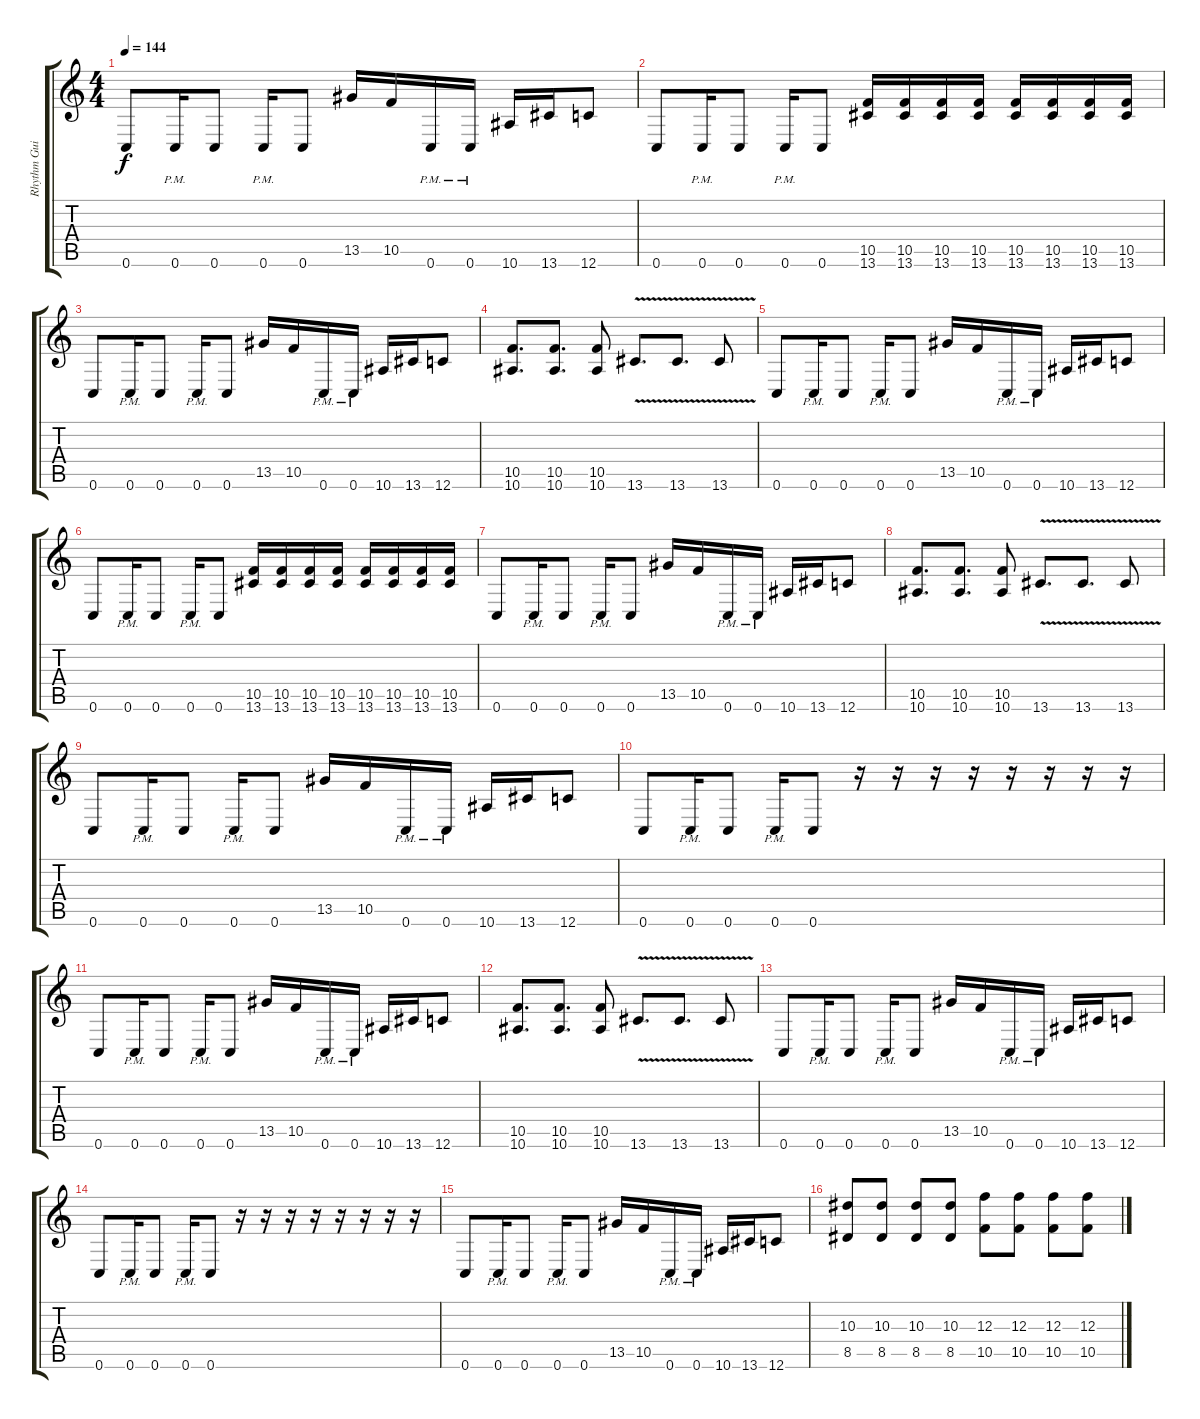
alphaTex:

\track ("Rhythm Guitar 2" "Rhythm Gui") {instrument distortionguitar}
\staff {score tabs}
\tuning (D4 A3 F3 C3 G2 C2) {hide}
\ts (4 4)
\tempo 144
\clef g2
\ks c
0.6.8{dy f} 0.6{pm}.16 0.6.8 0.6{pm}.16 0.6.8 13.5.16 10.5.16 0.6{pm}.16 0.6{pm}.16 10.6.16 13.6.16 12.6.8 |
0.6.8 0.6{pm}.16 0.6.8 0.6{pm}.16 0.6.8 (10.5 13.6).16 (10.5 13.6).16 (10.5 13.6).16 (10.5 13.6).16 (10.5 13.6).16 (10.5 13.6).16 (10.5 13.6).16 (10.5 13.6).16 |
0.6.8 0.6{pm}.16 0.6.8 0.6{pm}.16 0.6.8 13.5.16 10.5.16 0.6{pm}.16 0.6{pm}.16 10.6.16 13.6.16 12.6.8 |
(10.5 10.6).8{d} (10.5 10.6).8{d} (10.5 10.6).8 13.6{v}.8{d} 13.6{v}.8{d} 13.6{v}.8 |
0.6.8 0.6{pm}.16 0.6.8 0.6{pm}.16 0.6.8 13.5.16 10.5.16 0.6{pm}.16 0.6{pm}.16 10.6.16 13.6.16 12.6.8 |
0.6.8 0.6{pm}.16 0.6.8 0.6{pm}.16 0.6.8 (10.5 13.6).16 (10.5 13.6).16 (10.5 13.6).16 (10.5 13.6).16 (10.5 13.6).16 (10.5 13.6).16 (10.5 13.6).16 (10.5 13.6).16 |
0.6.8 0.6{pm}.16 0.6.8 0.6{pm}.16 0.6.8 13.5.16 10.5.16 0.6{pm}.16 0.6{pm}.16 10.6.16 13.6.16 12.6.8 |
(10.5 10.6).8{d} (10.5 10.6).8{d} (10.5 10.6).8 13.6{v}.8{d} 13.6{v}.8{d} 13.6{v}.8 |
0.6.8 0.6{pm}.16 0.6.8 0.6{pm}.16 0.6.8 13.5.16 10.5.16 0.6{pm}.16 0.6{pm}.16 10.6.16 13.6.16 12.6.8 |
0.6.8 0.6{pm}.16 0.6.8 0.6{pm}.16 0.6.8 r.16 r.16 r.16 r.16 r.16 r.16 r.16 r.16 |
0.6.8 0.6{pm}.16 0.6.8 0.6{pm}.16 0.6.8 13.5.16 10.5.16 0.6{pm}.16 0.6{pm}.16 10.6.16 13.6.16 12.6.8 |
(10.5 10.6).8{d} (10.5 10.6).8{d} (10.5 10.6).8 13.6{v}.8{d} 13.6{v}.8{d} 13.6{v}.8 |
0.6.8 0.6{pm}.16 0.6.8 0.6{pm}.16 0.6.8 13.5.16 10.5.16 0.6{pm}.16 0.6{pm}.16 10.6.16 13.6.16 12.6.8 |
0.6.8 0.6{pm}.16 0.6.8 0.6{pm}.16 0.6.8 r.16 r.16 r.16 r.16 r.16 r.16 r.16 r.16 |
0.6.8 0.6{pm}.16 0.6.8 0.6{pm}.16 0.6.8 13.5.16 10.5.16 0.6{pm}.16 0.6{pm}.16 10.6.16 13.6.16 12.6.8 |
(10.3 8.5).8 (10.3 8.5).8 (10.3 8.5).8 (10.3 8.5).8 (12.3 10.5).8 (12.3 10.5).8 (12.3 10.5).8 (12.3 10.5).8
